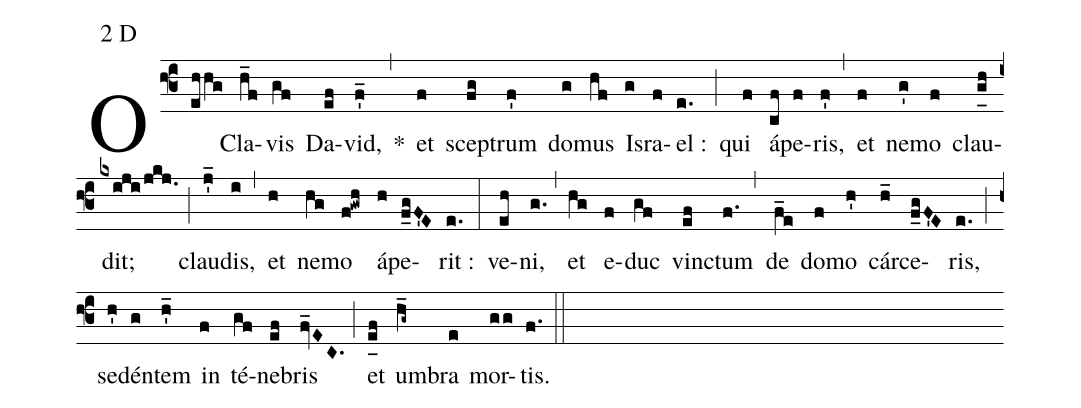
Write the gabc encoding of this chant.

mode:2 D;
%%
(f3) O(ehhg) Cla(h_f)vis(gf) Da(ef)vid,(f'_) *(,) et(f) sce(fg)ptrum(f') do(g)mus(hf) Is(g)ra(f)el :(e.) (;) qui(f) á(cf)pe(f)ris,(f') (,) et(f) ne(g')mo(f) clau(g_[uh:l]h)dit;(kxiji/jkj.) (;) clau(j'_)dis,(i) (,) et(h) ne(hg)mo(f!gwh) á(h)pe(f_gF'E)rit :(e.) (:) ve(eh)ni,(g.) (,) et(hg) e(f)duc(gf) vin(ef)ctum(f.) (,) de(f_e) do(f)mo(h') cár(h_)ce(f_gF'E)ris,(e.) (;) se(h')dén(g)tem(h'_) in(f) té(gf)ne(ef)bris(fv_EC.) (;) et(e_[uh:l]f) um(h_g~)bra(e) mor(gg)tis.(f.) (::)
